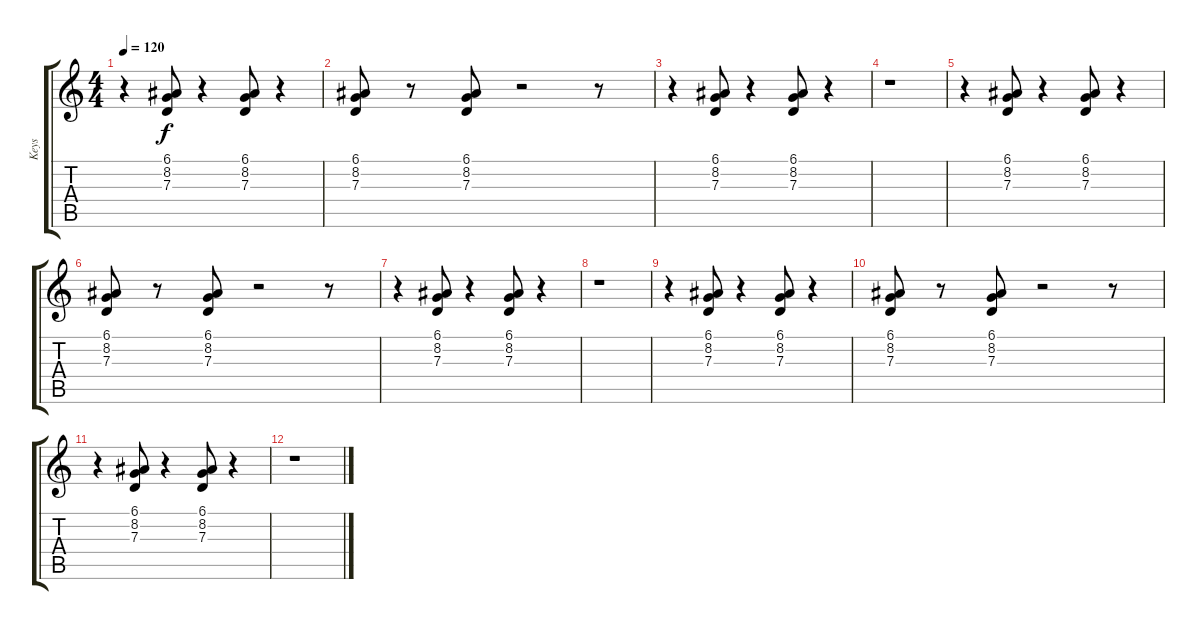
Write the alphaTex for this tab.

\track ("Keys" "Keys") {instrument rockorgan}
\staff {score tabs}
\tuning (E4 B3 G3 D3 A2 E2) {hide}
\ts (4 4)
\tempo 120
\clef g2
\ks c
r.4{dy f} (6.1 8.2 7.3).8 r.4 (6.1 8.2 7.3).8 r.4 |
(6.1 8.2 7.3).8 r.8 (6.1 8.2 7.3).8 r.2 r.8 |
r.4 (6.1 8.2 7.3).8 r.4 (6.1 8.2 7.3).8 r.4 |
r.1 |
r.4 (6.1 8.2 7.3).8 r.4 (6.1 8.2 7.3).8 r.4 |
(6.1 8.2 7.3).8 r.8 (6.1 8.2 7.3).8 r.2 r.8 |
r.4 (6.1 8.2 7.3).8 r.4 (6.1 8.2 7.3).8 r.4 |
r.1 |
r.4 (6.1 8.2 7.3).8 r.4 (6.1 8.2 7.3).8 r.4 |
(6.1 8.2 7.3).8 r.8 (6.1 8.2 7.3).8 r.2 r.8 |
r.4 (6.1 8.2 7.3).8 r.4 (6.1 8.2 7.3).8 r.4 |
r.1
